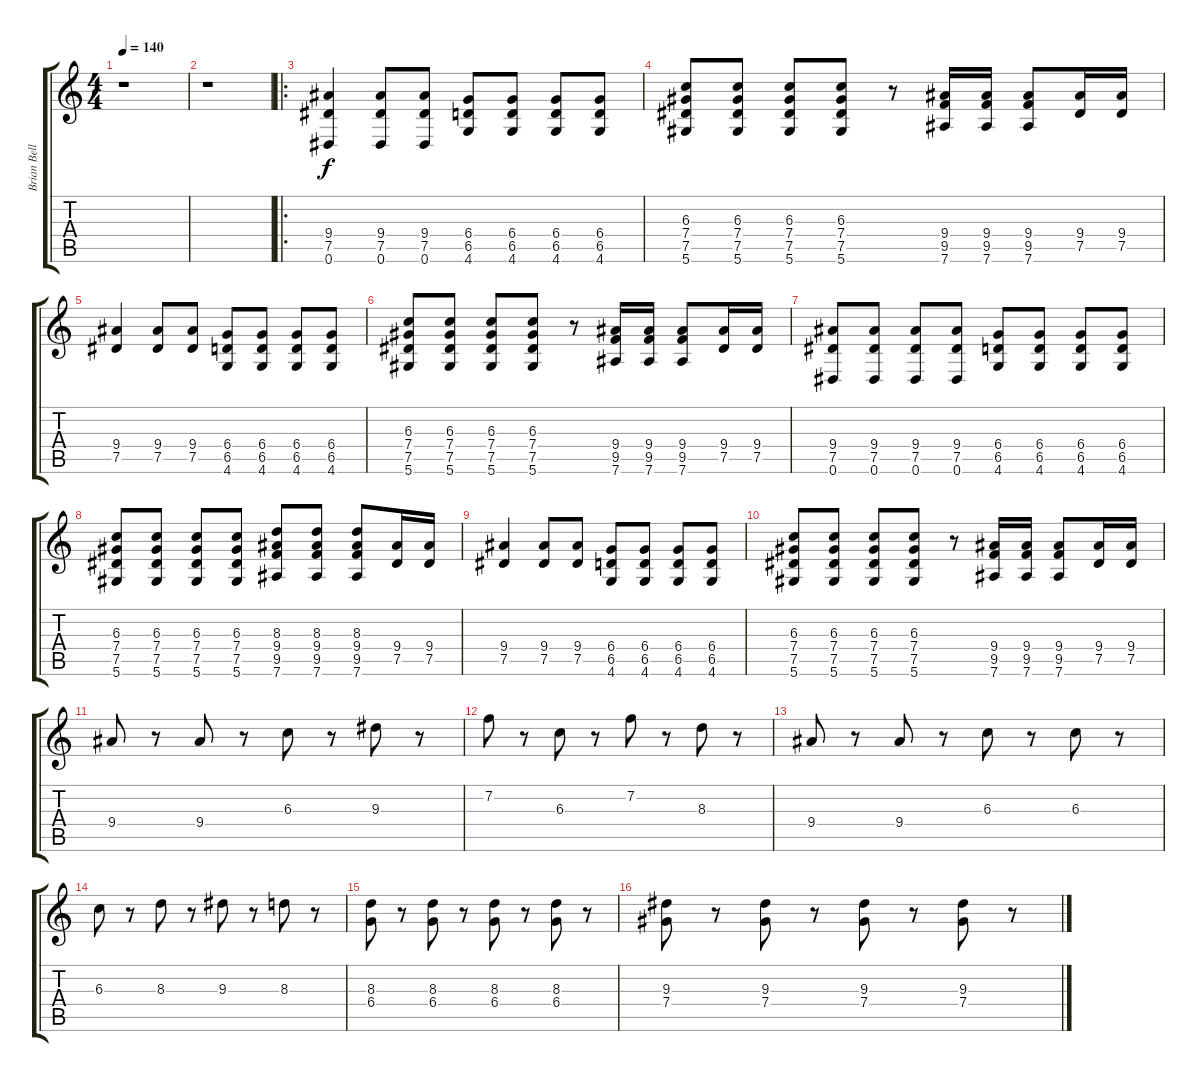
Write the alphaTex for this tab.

\track ("Brian Bell" "Brian Bell") {instrument distortionguitar}
\staff {score tabs}
\tuning (Eb4 Bb3 Gb3 Db3 Ab2 Eb2) {hide}
\ts (4 4)
\tempo 140
\clef g2
\ks c
r.1{dy f instrument distortionguitar} |
r.1 |
\ro
(9.4 7.5 0.6).4 (9.4 7.5 0.6).8 (9.4 7.5 0.6).8 (6.4 6.5 4.6).8 (6.4 6.5 4.6).8 (6.4 6.5 4.6).8 (6.4 6.5 4.6).8 |
(6.3 7.4 7.5 5.6).8 (6.3 7.4 7.5 5.6).8 (6.3 7.4 7.5 5.6).8 (6.3 7.4 7.5 5.6).8 r.8 (9.4 9.5 7.6).16 (9.4 9.5 7.6).16 (9.4 9.5 7.6).8 (9.4 7.5).16 (9.4 7.5).16 |
(9.4 7.5).4 (9.4 7.5).8 (9.4 7.5).8 (6.4 6.5 4.6).8 (6.4 6.5 4.6).8 (6.4 6.5 4.6).8 (6.4 6.5 4.6).8 |
(6.3 7.4 7.5 5.6).8 (6.3 7.4 7.5 5.6).8 (6.3 7.4 7.5 5.6).8 (6.3 7.4 7.5 5.6).8 r.8 (9.4 9.5 7.6).16 (9.4 9.5 7.6).16 (9.4 9.5 7.6).8 (9.4 7.5).16 (9.4 7.5).16 |
(9.4 7.5 0.6).8 (9.4 7.5 0.6).8 (9.4 7.5 0.6).8 (9.4 7.5 0.6).8 (6.4 6.5 4.6).8 (6.4 6.5 4.6).8 (6.4 6.5 4.6).8 (6.4 6.5 4.6).8 |
(6.3 7.4 7.5 5.6).8 (6.3 7.4 7.5 5.6).8 (6.3 7.4 7.5 5.6).8 (6.3 7.4 7.5 5.6).8 (8.3 9.4 9.5 7.6).8 (8.3 9.4 9.5 7.6).8 (8.3 9.4 9.5 7.6).8 (9.4 7.5).16 (9.4 7.5).16 |
(9.4 7.5).4 (9.4 7.5).8 (9.4 7.5).8 (6.4 6.5 4.6).8 (6.4 6.5 4.6).8 (6.4 6.5 4.6).8 (6.4 6.5 4.6).8 |
(6.3 7.4 7.5 5.6).8 (6.3 7.4 7.5 5.6).8 (6.3 7.4 7.5 5.6).8 (6.3 7.4 7.5 5.6).8 r.8 (9.4 9.5 7.6).16 (9.4 9.5 7.6).16 (9.4 9.5 7.6).8 (9.4 7.5).16 (9.4 7.5).16 |
9.4.8 r.8 9.4.8 r.8 6.3.8 r.8 9.3.8 r.8 |
7.2.8 r.8 6.3.8 r.8 7.2.8 r.8 8.3.8 r.8 |
9.4.8 r.8 9.4.8 r.8 6.3.8 r.8 6.3.8 r.8 |
6.3.8 r.8 8.3.8 r.8 9.3.8 r.8 8.3.8 r.8 |
(8.3 6.4).8 r.8 (8.3 6.4).8 r.8 (8.3 6.4).8 r.8 (8.3 6.4).8 r.8 |
(9.3 7.4).8 r.8 (9.3 7.4).8 r.8 (9.3 7.4).8 r.8 (9.3 7.4).8 r.8
